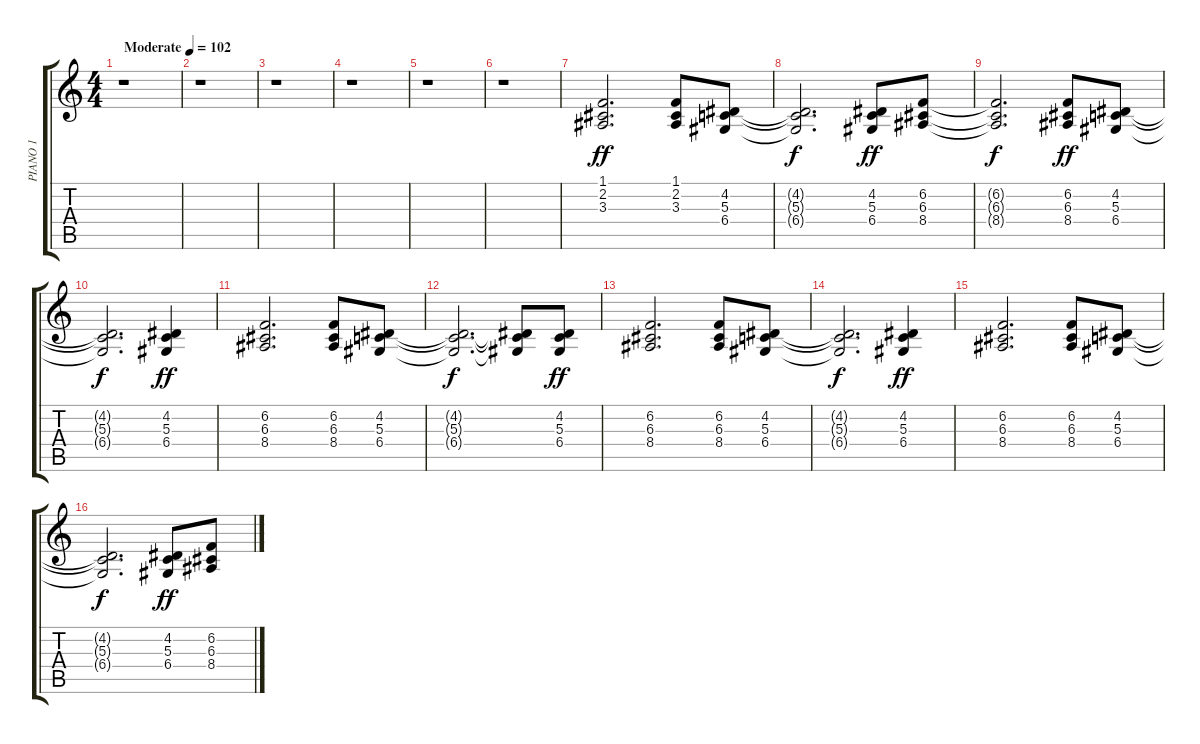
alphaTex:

\track ("PIANO 1" "PIANO 1") {instrument acousticgrandpiano}
\staff {score tabs}
\tuning (E4 B3 G3 D3 A2 E2) {hide}
\ts (4 4)
\tempo (102 "Moderate")
\clef g2
\ks c
r.1{dy ff instrument acousticgrandpiano} |
r.1 |
r.1 |
r.1 |
r.1 |
r.1 |
(1.1 2.2 3.3).2{d} (1.1 2.2 3.3).8 (4.2 5.3 6.4).8 |
(4.2{t} 5.3{t} 6.4{t}).2{d dy f} (4.2 5.3 6.4).8{dy ff} (6.2 6.3 8.4).8 |
(6.2{t} 6.3{t} 8.4{t}).2{d dy f} (6.2 6.3 8.4).8{dy ff} (4.2 5.3 6.4).8 |
(4.2{t} 5.3{t} 6.4{t}).2{d dy f} (4.2 5.3 6.4).4{dy ff} |
(6.2 6.3 8.4).2{d} (6.2 6.3 8.4).8 (4.2 5.3 6.4).8 |
(4.2{t} 5.3{t} 6.4{t}).2{d dy f} (4.2{t} 5.3{t} 6.4{t}).8 (4.2 5.3 6.4).8{dy ff} |
(6.2 6.3 8.4).2{d} (6.2 6.3 8.4).8 (4.2 5.3 6.4).8 |
(4.2{t} 5.3{t} 6.4{t}).2{d dy f} (4.2 5.3 6.4).4{dy ff} |
(6.2 6.3 8.4).2{d} (6.2 6.3 8.4).8 (4.2 5.3 6.4).8 |
(4.2{t} 5.3{t} 6.4{t}).2{d dy f} (4.2 5.3 6.4).8{dy ff} (6.2 6.3 8.4).8
